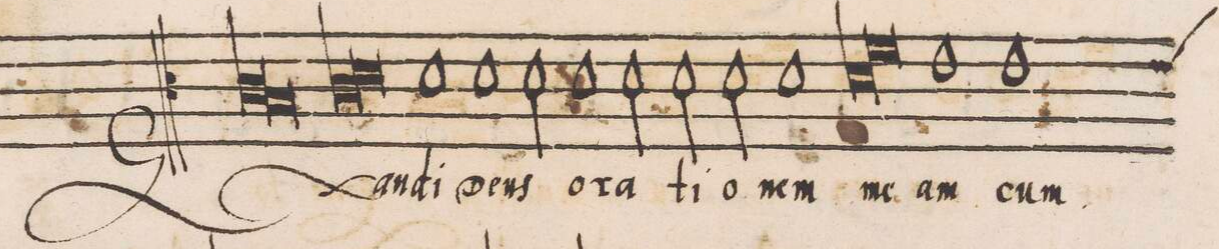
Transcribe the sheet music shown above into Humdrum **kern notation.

**kern	**text
*I"TENOR	*
*clefC3	*
*k[]	*
*met(C|)	*
*M2/1	*
1c	Ex-
1B	.
*Xlig	*
=48	=48
*lig	*
1c	-au-
1d	.
*Xlig	*
=49	=49
1d	-di
1d	De-
=50	=50
2d\	-us
1d	o-
2d\	-ra-
=51	=51
2d\	-ti-
2d\	-o-
1d	-nem
=52	=52
*lig	*
1d	me-
1f	.
*Xlig	*
=53	=53
1e	-am
*custos:e	*
1e	cum
=54	=54
*-	*-
